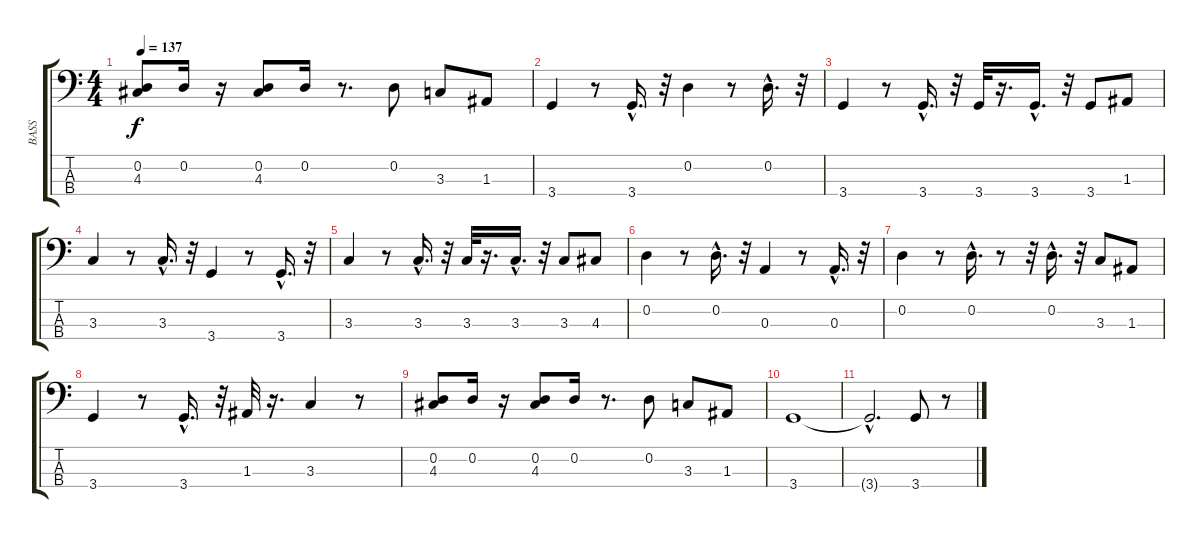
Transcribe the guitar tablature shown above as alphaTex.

\track ("BASS" "BASS") {instrument electricbassfinger}
\staff {score tabs}
\tuning (G2 D2 A1 E1) {hide}
\ts (4 4)
\tempo 137
\clef f4
\ks c
(0.2 4.3).8{dy f} 0.2.16 r.16 (0.2 4.3).8 0.2.16 r.8{d} 0.2.8 3.3.8 1.3.8 |
3.4.4 r.8 3.4{hac}.16{d} r.32 0.2.4 r.8 0.2{hac}.16{d} r.32 |
3.4.4 r.8 3.4{hac}.16{d} r.32 3.4.32 r.16{d} 3.4{hac}.16{d} r.32 3.4.8 1.3.8 |
3.3.4 r.8 3.3{hac}.16{d} r.32 3.4.4 r.8 3.4{hac}.16{d} r.32 |
3.3.4 r.8 3.3{hac}.16{d} r.32 3.3.32 r.16{d} 3.3{hac}.16{d} r.32 3.3.8 4.3.8 |
0.2.4 r.8 0.2{hac}.16{d} r.32 0.3.4 r.8 0.3{hac}.16{d} r.32 |
0.2.4 r.8 0.2{hac}.16{d} r.8 r.32 0.2{hac}.16{d} r.32 3.3.8 1.3.8 |
3.4.4 r.8 3.4{hac}.16{d} r.32 1.3.32 r.16{d} 3.3.4 r.8 |
(0.2 4.3).8 0.2.16 r.16 (0.2 4.3).8 0.2.16 r.8{d} 0.2.8 3.3.8 1.3.8 |
3.4.1 |
3.4{hac t}.2{d} 3.4.8 r.8
